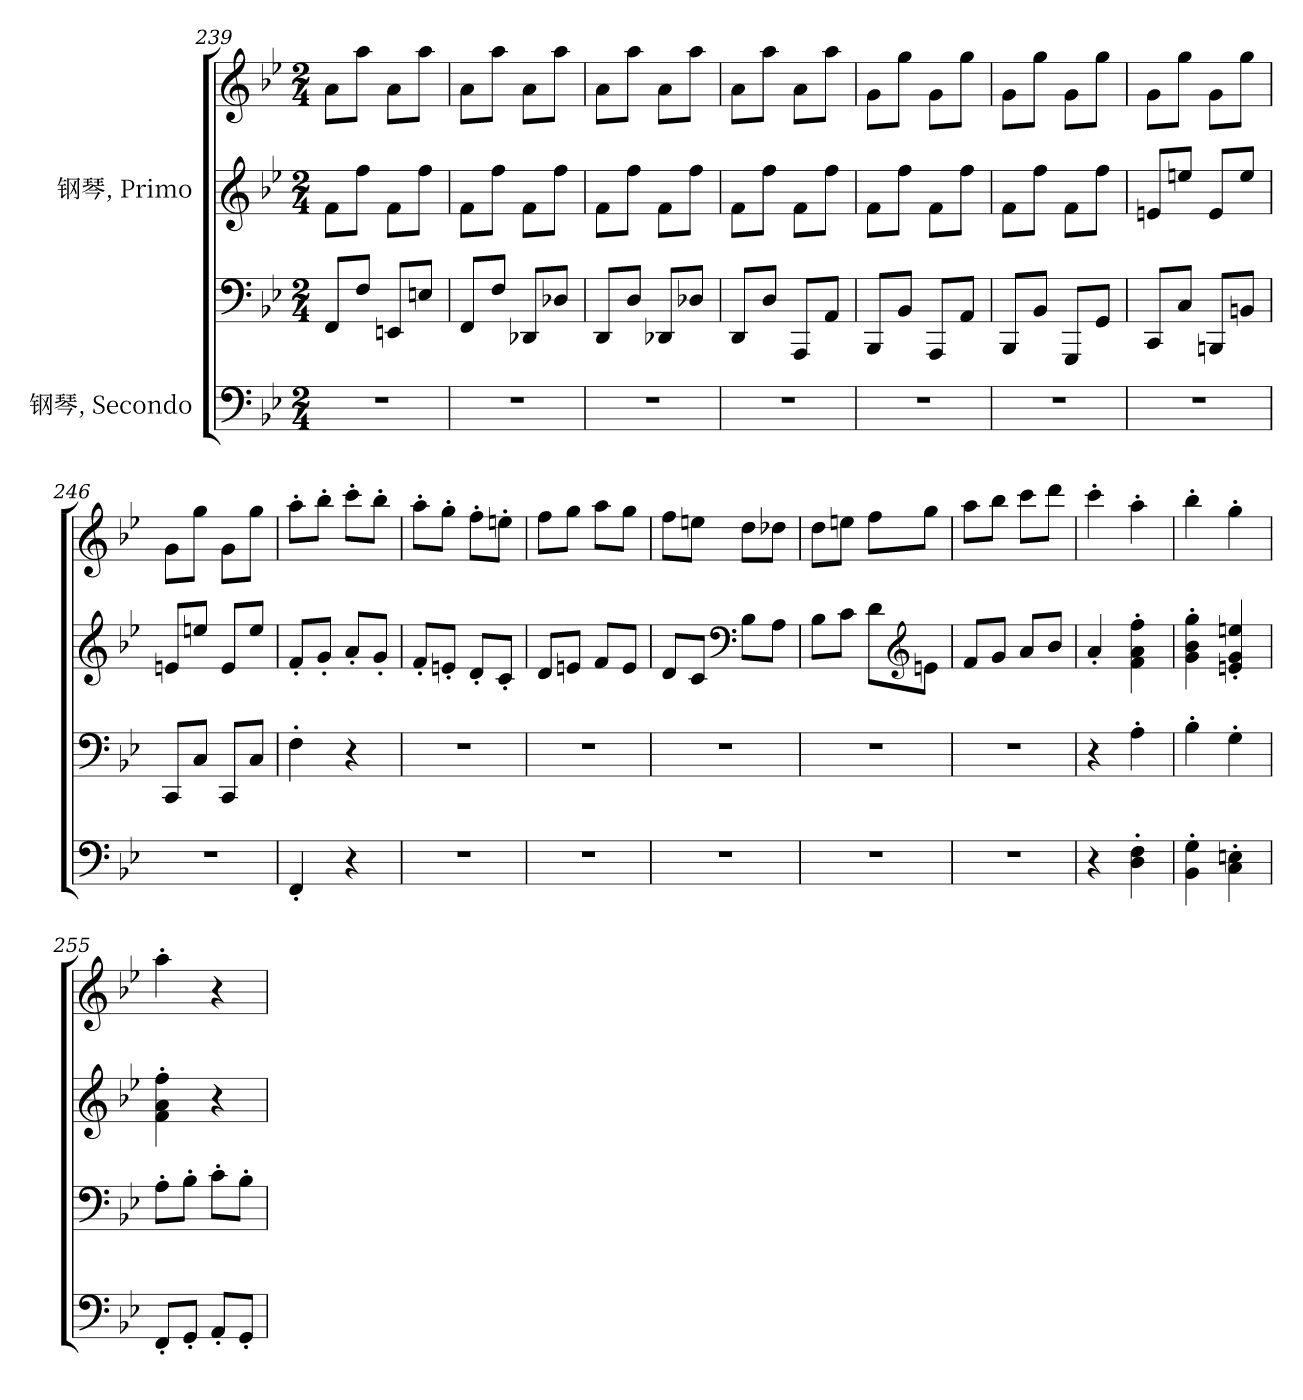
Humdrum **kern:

**kern	**kern	**kern	**kern
*part2	*part2	*part1	*part1
*staff4	*staff3	*staff2	*staff1
*I"钢琴, Secondo	*	*I"钢琴, Primo	*
!!LO:PB:g=z
*clefF4	*clefF4	*clefG2	*clefG2
*k[b-e-]	*k[b-e-]	*k[b-e-]	*k[b-e-]
*M2/4	*M2/4	*M2/4	*M2/4
=239	=239	=239	=239
2r	8FF/L	8f\L	8a\L
.	8F/J	8ff\J	8aa\J
.	8EEn/L	8f\L	8a\L
.	8En/J	8ff\J	8aa\J
=240	=240	=240	=240
2r	8FF/L	8f\L	8a\L
.	8F/J	8ff\J	8aa\J
.	8DD-X/L	8f\L	8a\L
.	8D-X/J	8ff\J	8aa\J
=241	=241	=241	=241
2r	8DD/L	8f\L	8a\L
.	8D/J	8ff\J	8aa\J
.	8DD-X/L	8f\L	8a\L
.	8D-X/J	8ff\J	8aa\J
=242	=242	=242	=242
2r	8DD/L	8f\L	8a\L
.	8D/J	8ff\J	8aa\J
.	8AAA/L	8f\L	8a\L
.	8AA/J	8ff\J	8aa\J
=243	=243	=243	=243
2r	8BBB-/L	8f\L	8g\L
.	8BB-/J	8ff\J	8gg\J
.	8AAA/L	8f\L	8g\L
.	8AA/J	8ff\J	8gg\J
=244	=244	=244	=244
2r	8BBB-/L	8f\L	8g\L
.	8BB-/J	8ff\J	8gg\J
.	8GGG/L	8f\L	8g\L
.	8GG/J	8ff\J	8gg\J
=245	=245	=245	=245
2r	8CC/L	8en/L	8g\L
.	8C/J	8een/J	8gg\J
.	8BBBn/L	8e/L	8g\L
.	8BBn/J	8ee/J	8gg\J
!!LO:LB:g=z
=246	=246	=246	=246
2r	8CC/L	8en/L	8g\L
.	8C/J	8een/J	8gg\J
.	8CC/L	8e/L	8g\L
.	8C/J	8ee/J	8gg\J
=247	=247	=247	=247
4FF'/	4F'\	8f'/L	8aa'\L
.	.	8g'/J	8bb-'\J
4r	4r	8a'/L	8ccc'\L
.	.	8g'/J	8bb-'\J
=248	=248	=248	=248
2r	2r	8f'/L	8aa'\L
.	.	8en'/J	8gg'\J
.	.	8d'/L	8ff'\L
.	.	8c'/J	8een'\J
=249	=249	=249	=249
2r	2r	8d/L	8ff\L
.	.	8en/J	8gg\J
.	.	8f/L	8aa\L
.	.	8e/J	8gg\J
=250	=250	=250	=250
2r	2r	8d/L	8ff\L
.	.	8c/J	8een\J
*	*	*clefF4	*
.	.	8B-\L	8dd\L
.	.	8A\J	8dd-X\J
=251	=251	=251	=251
2r	2r	8B-\L	8dd\L
.	.	8c\J	8een\J
.	.	8d\L	8ff\L
*	*	*clefG2	*
.	.	8en\J	8gg\J
!!LO:LB:g=z
=252	=252	=252	=252
2r	2r	8f/L	8aa\L
.	.	8g/J	8bb-\J
.	.	8a/L	8ccc\L
.	.	8b-/J	8ddd\J
=253	=253	=253	=253
4r	4r	4a'/	4ccc'\
4D\' 4F\'	4A'\	4f\' 4a\' 4ff\'	4aa'\
=254	=254	=254	=254
4BB-\' 4G\'	4B-'\	4g\' 4b-\' 4gg\'	4bb-'\
4C\' 4En\'	4G'\	4en/' 4g/' 4een/'	4gg'\
=255	=255	=255	=255
8FF'/L	8A'\L	4f\' 4a\' 4ff\'	4aa'\
8GG'/J	8B-'\J	.	.
8AA'/L	8c'\L	4r	4r
8GG'/J	8B-'\J	.	.
=	=	=	=
*-	*-	*-	*-
